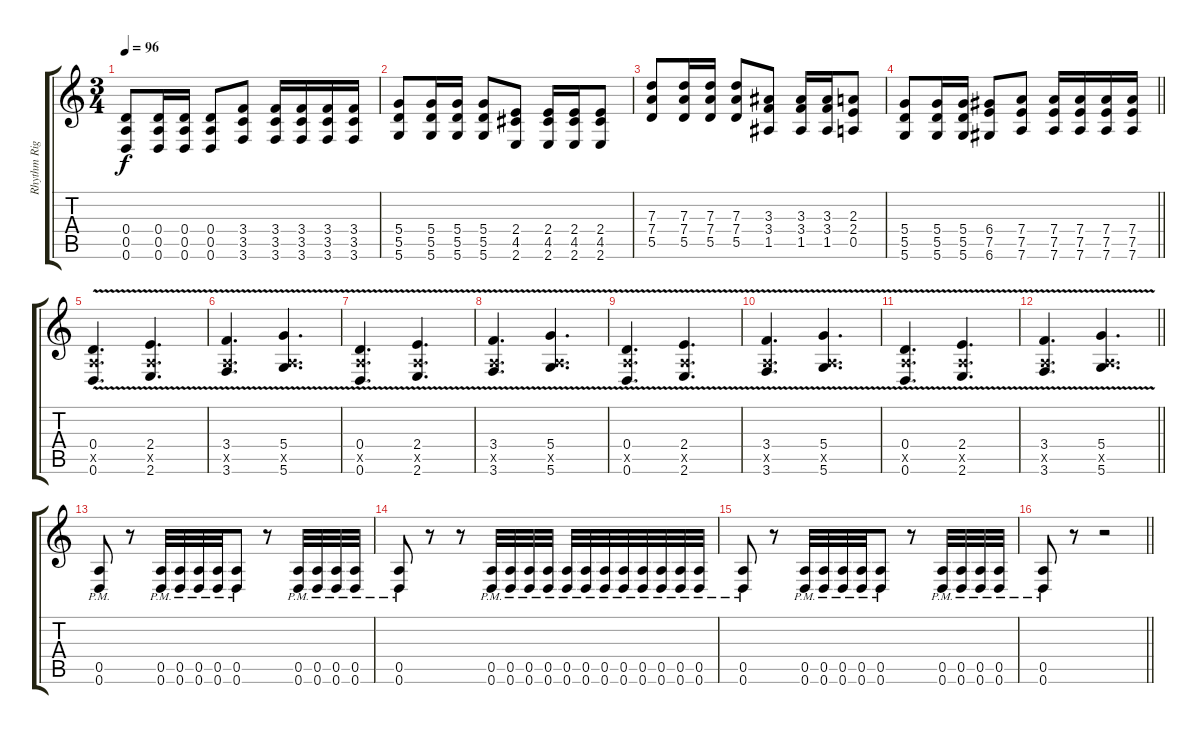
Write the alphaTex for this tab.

\track ("Rhythm Right" "Rhythm Rig") {instrument distortionguitar}
\staff {score tabs}
\tuning (E4 B3 G3 D3 A2 D2) {hide}
\ts (3 4)
\tempo 96
\clef g2
\ks c
(0.4 0.5 0.6).8{dy f} (0.4 0.5 0.6).16 (0.4 0.5 0.6).16 (0.4 0.5 0.6).8 (3.4 3.5 3.6).8 (3.4 3.5 3.6).16 (3.4 3.5 3.6).16 (3.4 3.5 3.6).16 (3.4 3.5 3.6).16 |
(5.4 5.5 5.6).8 (5.4 5.5 5.6).16 (5.4 5.5 5.6).16 (5.4 5.5 5.6).8 (2.4 4.5 2.6).8 (2.4 4.5 2.6).16 (2.4 4.5 2.6).16 (2.4 4.5 2.6).8 |
(7.3 7.4 5.5).8 (7.3 7.4 5.5).16 (7.3 7.4 5.5).16 (7.3 7.4 5.5).8 (3.3 3.4 1.5).8 (3.3 3.4 1.5).16 (3.3 3.4 1.5).16 (2.3 2.4 0.5).8 |
\barLineRight lightlight
(5.4 5.5 5.6).8 (5.4 5.5 5.6).16 (5.4 5.5 5.6).16 (6.4 7.5 6.6).8 (7.4 7.5 7.6).8 (7.4 7.5 7.6).16 (7.4 7.5 7.6).16 (7.4 7.5 7.6).16 (7.4 7.5 7.6).16 |
(0.4 0.5{x} 0.6{v}).4{d volume 15 balance 16} (2.4 0.5{x} 2.6{v}).4{d} |
(3.4 0.5{x} 3.6{v}).4{d} (5.4 0.5{x} 5.6{v}).4{d} |
(0.4 0.5{x} 0.6{v}).4{d} (2.4 0.5{x} 2.6{v}).4{d} |
(3.4 0.5{x} 3.6{v}).4{d} (5.4 0.5{x} 5.6{v}).4{d} |
(0.4 0.5{x} 0.6{v}).4{d} (2.4 0.5{x} 2.6{v}).4{d} |
(3.4 0.5{x} 3.6{v}).4{d} (5.4 0.5{x} 5.6{v}).4{d} |
(0.4 0.5{x} 0.6{v}).4{d} (2.4 0.5{x} 2.6{v}).4{d} |
\barLineRight lightlight
(3.4 0.5{x} 3.6{v}).4{d} (5.4 0.5{x} 5.6{v}).4{d} |
(0.5{pm} 0.6{pm}).8{volume 15} r.8 (0.5{pm} 0.6{pm}).32 (0.5{pm} 0.6{pm}).32 (0.5{pm} 0.6{pm}).32 (0.5{pm} 0.6{pm}).32 (0.5{pm} 0.6{pm}).8 r.8 (0.5{pm} 0.6{pm}).32 (0.5{pm} 0.6{pm}).32 (0.5{pm} 0.6{pm}).32 (0.5{pm} 0.6{pm}).32 |
(0.5{pm} 0.6{pm}).8 r.8 r.8 (0.5{pm} 0.6{pm}).32 (0.5{pm} 0.6{pm}).32 (0.5{pm} 0.6{pm}).32 (0.5{pm} 0.6{pm}).32 (0.5{pm} 0.6{pm}).32 (0.5{pm} 0.6{pm}).32 (0.5{pm} 0.6{pm}).32 (0.5{pm} 0.6{pm}).32 (0.5{pm} 0.6{pm}).32 (0.5{pm} 0.6{pm}).32 (0.5{pm} 0.6{pm}).32 (0.5{pm} 0.6{pm}).32 |
(0.5{pm} 0.6{pm}).8 r.8 (0.5{pm} 0.6{pm}).32 (0.5{pm} 0.6{pm}).32 (0.5{pm} 0.6{pm}).32 (0.5{pm} 0.6{pm}).32 (0.5{pm} 0.6{pm}).8 r.8 (0.5{pm} 0.6{pm}).32 (0.5{pm} 0.6{pm}).32 (0.5{pm} 0.6{pm}).32 (0.5{pm} 0.6{pm}).32 |
\barLineRight lightlight
(0.5{pm} 0.6{pm}).8 r.8 r.2
